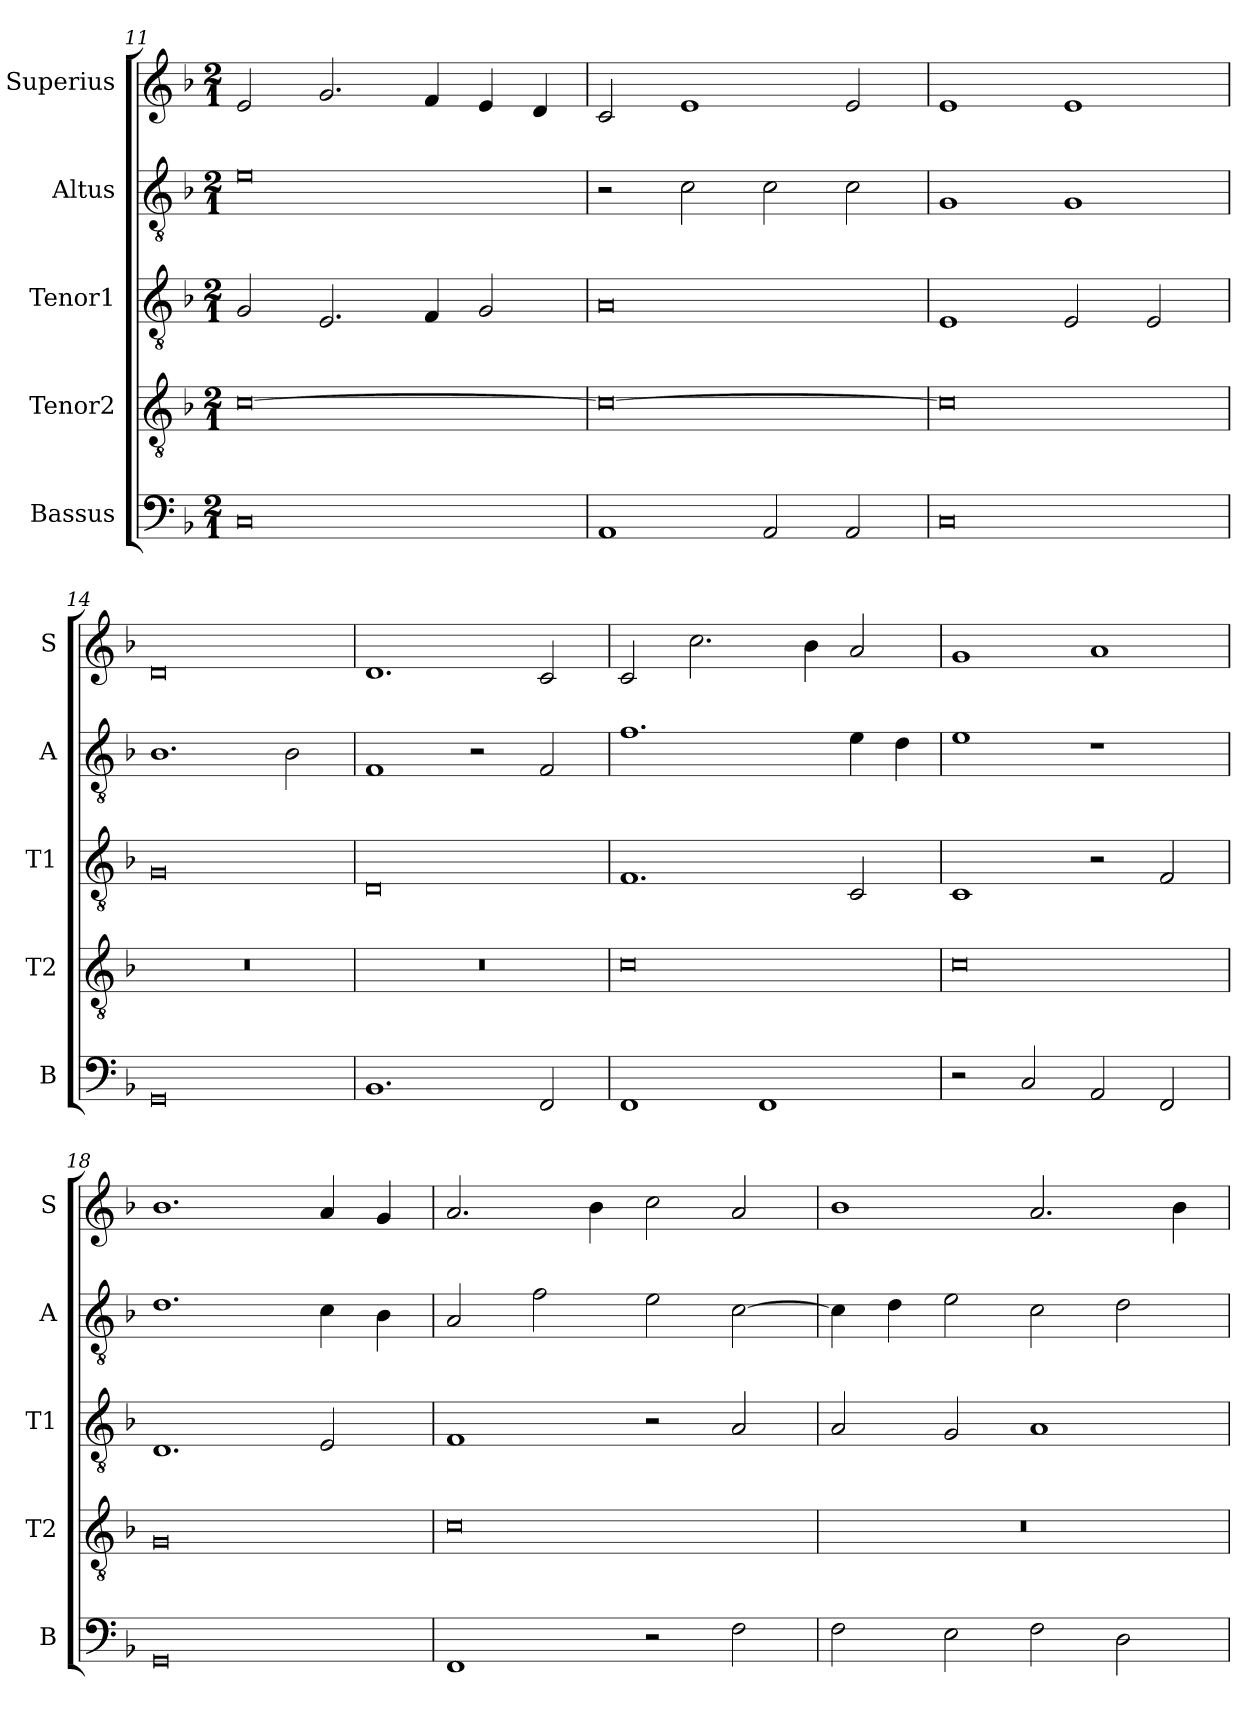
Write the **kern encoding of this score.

**kern	**kern	**kern	**kern	**kern
*part5	*part4	*part3	*part2	*part1
*staff5	*staff4	*staff3	*staff2	*staff1
*I"Bassus	*I"Tenor2	*I"Tenor1	*I"Altus	*I"Superius
*I'B	*I'T2	*I'T1	*I'A	*I'S
*clefF4	*clefGv2	*clefGv2	*clefGv2	*clefG2
*k[b-]	*k[b-]	*k[b-]	*k[b-]	*k[b-]
*M2/1	*M2/1	*M2/1	*M2/1	*M2/1
=11	=11	=11	=11	=11
0C	[0c	2G/	0e	2e/
.	.	2.E/	.	2.g/
.	.	4F/	.	4f/
.	.	2G/	.	4e/
.	.	.	.	4d/
=12	=12	=12	=12	=12
1AA	0c_	0A	2r	2c/
.	.	.	2c\	1e
2AA/	.	.	2c\	.
2AA/	.	.	2c\	2e/
=13	=13	=13	=13	=13
0C	0c]	1E	1G	1e
.	.	2E/	1G	1e
.	.	2E/	.	.
=14	=14	=14	=14	=14
0GG	0r	0G	1.B-	0d
.	.	.	2B-\	.
=15	=15	=15	=15	=15
1.BB-	0r	0D	1F	1.d
.	.	.	2r	.
2FF/	.	.	2F/	2c/
=16	=16	=16	=16	=16
1FF	0c	1.F	1.f	2c/
.	.	.	.	2.cc\
1FF	.	.	.	.
.	.	.	.	4b-\
.	.	2C/	4e\	2a/
.	.	.	4d\	.
=17	=17	=17	=17	=17
2r	0c	1C	1e	1g
2C/	.	.	.	.
2AA/	.	2r	1r	1a
2FF/	.	2F/	.	.
=18	=18	=18	=18	=18
0GG	0G	1.D	1.d	1.b-
.	.	2E/	4c\	4a/
.	.	.	4B-\	4g/
=19	=19	=19	=19	=19
1FF	0c	1F	2A/	2.a/
.	.	.	2f\	.
.	.	.	.	4b-\
2r	.	2r	2e\	2cc\
2F\	.	2A/	[2c\	2a/
=20	=20	=20	=20	=20
2F\	0r	2A/	4c\]	1b-
.	.	.	4d\	.
2E\	.	2G/	2e\	.
2F\	.	1A	2c\	2.a/
2D\	.	.	2d\	.
.	.	.	.	4b-\
=	=	=	=	=
*-	*-	*-	*-	*-
